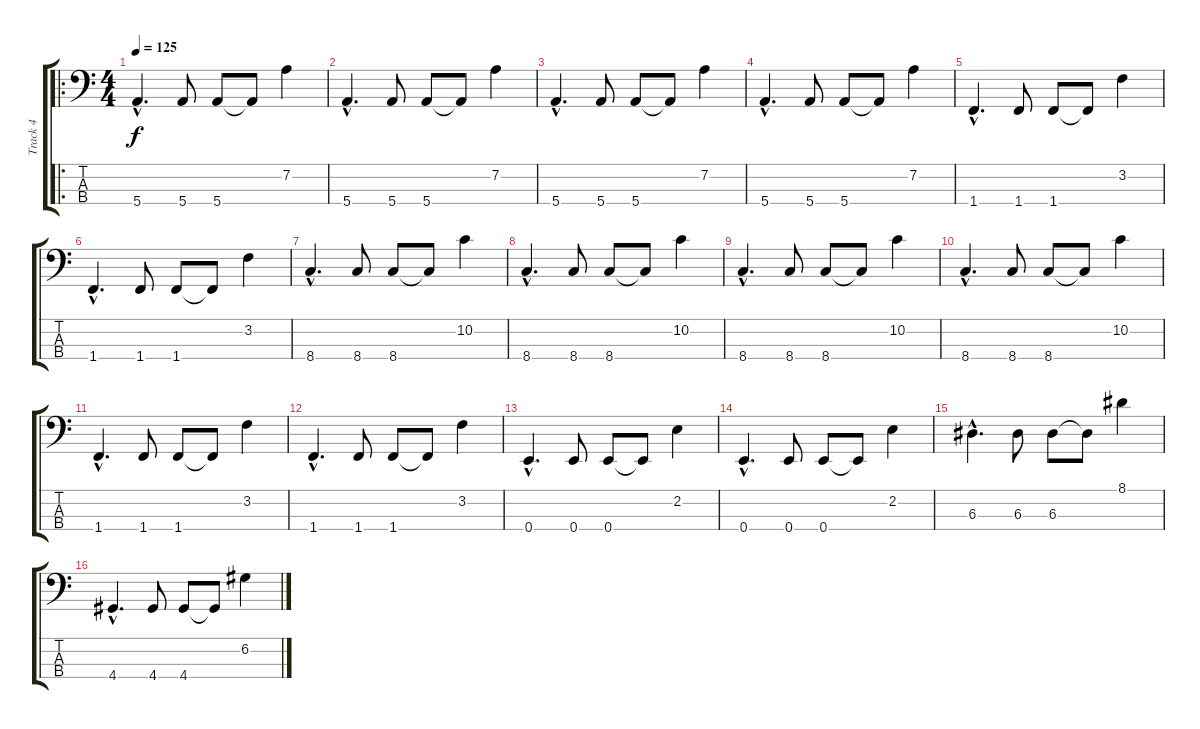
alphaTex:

\track ("Track 4" "Track 4") {instrument electricbassfinger}
\staff {score tabs}
\tuning (G2 D2 A1 E1) {hide}
\ro
\ts (4 4)
\tempo 125
\clef f4
\ks c
5.4{hac}.4{d dy f instrument electricbassfinger} 5.4.8 5.4.8 5.4{t}.8 7.2.4 |
5.4{hac}.4{d} 5.4.8 5.4.8 5.4{t}.8 7.2.4 |
5.4{hac}.4{d} 5.4.8 5.4.8 5.4{t}.8 7.2.4 |
5.4{hac}.4{d} 5.4.8 5.4.8 5.4{t}.8 7.2.4 |
1.4{hac}.4{d} 1.4.8 1.4.8 1.4{t}.8 3.2.4 |
1.4{hac}.4{d} 1.4.8 1.4.8 1.4{t}.8 3.2.4 |
8.4{hac}.4{d} 8.4.8 8.4.8 8.4{t}.8 10.2.4 |
8.4{hac}.4{d} 8.4.8 8.4.8 8.4{t}.8 10.2.4 |
8.4{hac}.4{d} 8.4.8 8.4.8 8.4{t}.8 10.2.4 |
8.4{hac}.4{d} 8.4.8 8.4.8 8.4{t}.8 10.2.4 |
1.4{hac}.4{d} 1.4.8 1.4.8 1.4{t}.8 3.2.4 |
1.4{hac}.4{d} 1.4.8 1.4.8 1.4{t}.8 3.2.4 |
0.4{hac}.4{d} 0.4.8 0.4.8 0.4{t}.8 2.2.4 |
0.4{hac}.4{d} 0.4.8 0.4.8 0.4{t}.8 2.2.4 |
6.3{hac}.4{d} 6.3.8 6.3.8 6.3{t}.8 8.1.4 |
4.4{hac}.4{d} 4.4.8 4.4.8 4.4{t}.8 6.2.4
